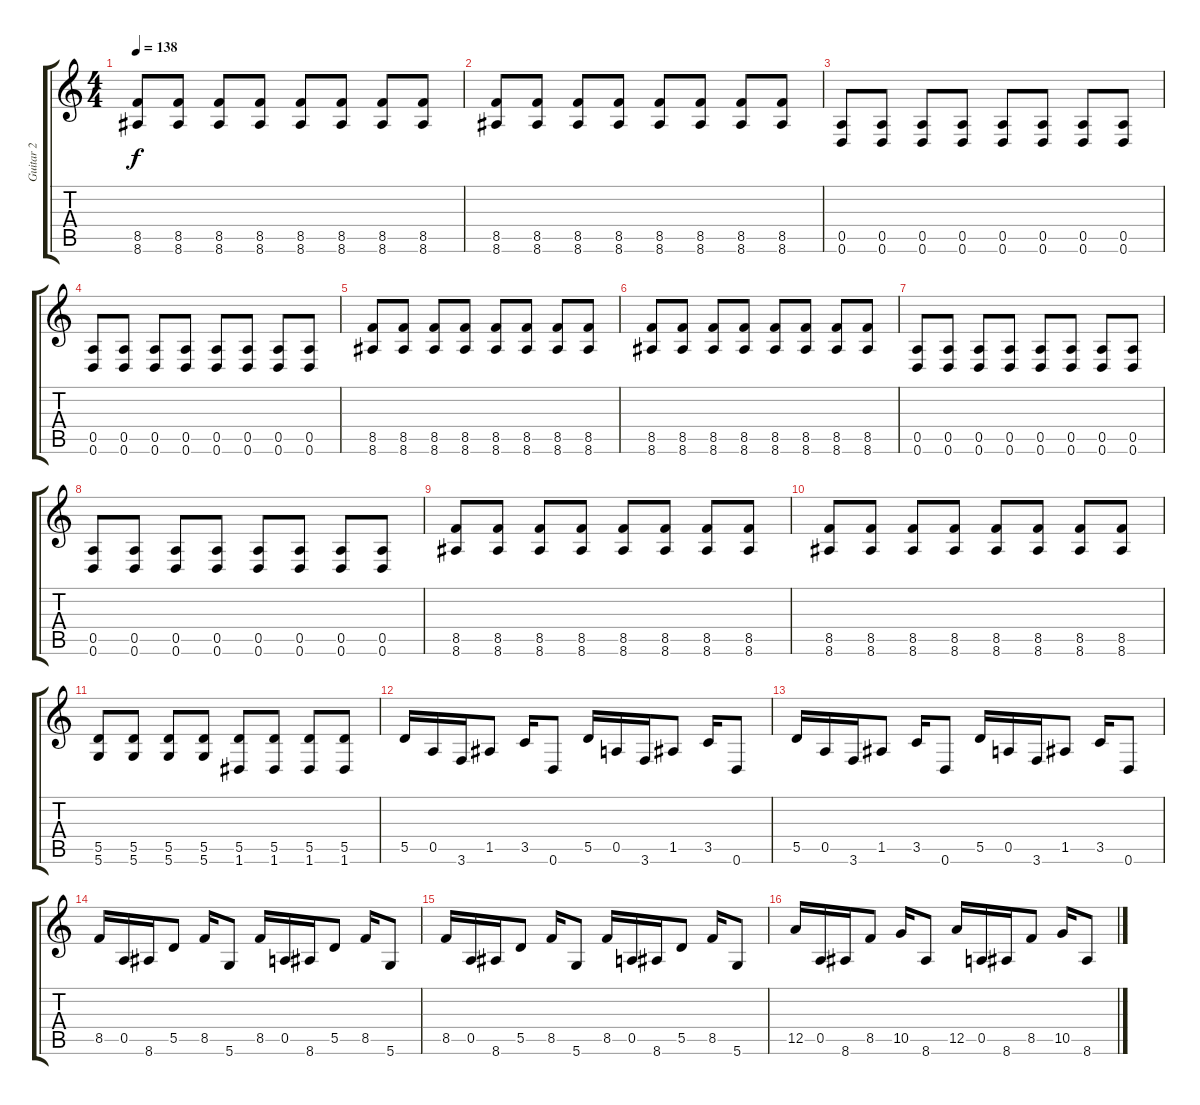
\track ("Guitar 2" "Guitar 2") {instrument overdrivenguitar}
\staff {score tabs}
\tuning (E4 B3 G3 D3 A2 D2) {hide}
\ts (4 4)
\tempo 138
\clef g2
\ks c
(8.5 8.6).8{dy f} (8.5 8.6).8 (8.5 8.6).8 (8.5 8.6).8 (8.5 8.6).8 (8.5 8.6).8 (8.5 8.6).8 (8.5 8.6).8 |
(8.5 8.6).8 (8.5 8.6).8 (8.5 8.6).8 (8.5 8.6).8 (8.5 8.6).8 (8.5 8.6).8 (8.5 8.6).8 (8.5 8.6).8 |
(0.5 0.6).8 (0.5 0.6).8 (0.5 0.6).8 (0.5 0.6).8 (0.5 0.6).8 (0.5 0.6).8 (0.5 0.6).8 (0.5 0.6).8 |
(0.5 0.6).8 (0.5 0.6).8 (0.5 0.6).8 (0.5 0.6).8 (0.5 0.6).8 (0.5 0.6).8 (0.5 0.6).8 (0.5 0.6).8 |
(8.5 8.6).8 (8.5 8.6).8 (8.5 8.6).8 (8.5 8.6).8 (8.5 8.6).8 (8.5 8.6).8 (8.5 8.6).8 (8.5 8.6).8 |
(8.5 8.6).8 (8.5 8.6).8 (8.5 8.6).8 (8.5 8.6).8 (8.5 8.6).8 (8.5 8.6).8 (8.5 8.6).8 (8.5 8.6).8 |
(0.5 0.6).8 (0.5 0.6).8 (0.5 0.6).8 (0.5 0.6).8 (0.5 0.6).8 (0.5 0.6).8 (0.5 0.6).8 (0.5 0.6).8 |
(0.5 0.6).8 (0.5 0.6).8 (0.5 0.6).8 (0.5 0.6).8 (0.5 0.6).8 (0.5 0.6).8 (0.5 0.6).8 (0.5 0.6).8 |
(8.5 8.6).8 (8.5 8.6).8 (8.5 8.6).8 (8.5 8.6).8 (8.5 8.6).8 (8.5 8.6).8 (8.5 8.6).8 (8.5 8.6).8 |
(8.5 8.6).8 (8.5 8.6).8 (8.5 8.6).8 (8.5 8.6).8 (8.5 8.6).8 (8.5 8.6).8 (8.5 8.6).8 (8.5 8.6).8 |
(5.5 5.6).8 (5.5 5.6).8 (5.5 5.6).8 (5.5 5.6).8 (5.5 1.6).8 (5.5 1.6).8 (5.5 1.6).8 (5.5 1.6).8 |
5.5.16 0.5.16 3.6.16 1.5.8 3.5.16 0.6.8 5.5.16 0.5.16 3.6.16 1.5.8 3.5.16 0.6.8 |
5.5.16 0.5.16 3.6.16 1.5.8 3.5.16 0.6.8 5.5.16 0.5.16 3.6.16 1.5.8 3.5.16 0.6.8 |
8.5.16 0.5.16 8.6.16 5.5.8 8.5.16 5.6.8 8.5.16 0.5.16 8.6.16 5.5.8 8.5.16 5.6.8 |
8.5.16 0.5.16 8.6.16 5.5.8 8.5.16 5.6.8 8.5.16 0.5.16 8.6.16 5.5.8 8.5.16 5.6.8 |
12.5.16 0.5.16 8.6.16 8.5.8 10.5.16 8.6.8 12.5.16 0.5.16 8.6.16 8.5.8 10.5.16 8.6.8
